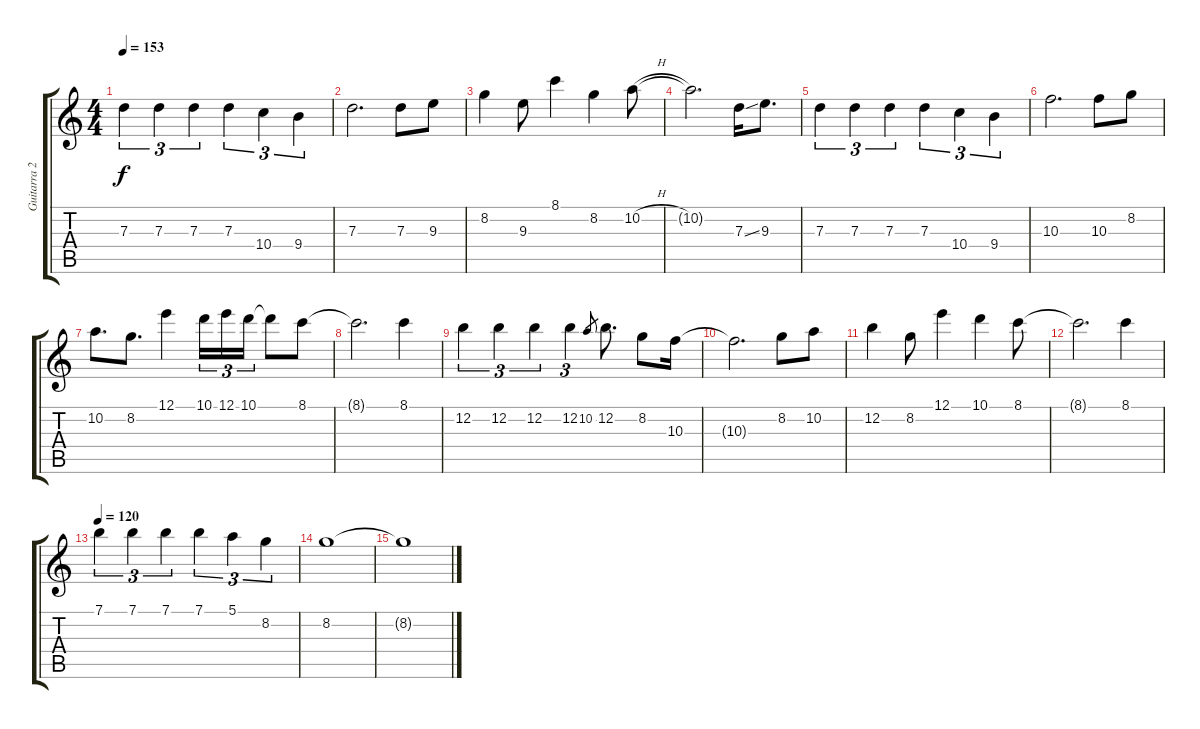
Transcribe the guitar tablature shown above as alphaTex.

\track ("Guitarra 2" "Guitarra 2") {instrument distortionguitar}
\staff {score tabs}
\tuning (E4 B3 G3 D3 A2 E2) {hide}
\ts (4 4)
\tempo 153
\clef g2
\ks c
7.3.4{tu (3 2) dy f} 7.3.4{tu (3 2)} 7.3.4{tu (3 2)} 7.3.4{tu (3 2)} 10.4.4{tu (3 2)} 9.4.4{tu (3 2)} |
7.3.2{d} 7.3.8 9.3.8 |
8.2.4 9.3.8 8.1.4 8.2.4 10.2{h}.8 |
10.2{t}.2{d} 7.3{ss}.16 9.3.8{d} |
7.3.4{tu (3 2)} 7.3.4{tu (3 2)} 7.3.4{tu (3 2)} 7.3.4{tu (3 2)} 10.4.4{tu (3 2)} 9.4.4{tu (3 2)} |
10.3.2{d} 10.3.8 8.2.8 |
10.2.8{d} 8.2.8{d} 12.1.4 10.1.16{tu (3 2)} 12.1.16{tu (3 2)} 10.1.16{tu (3 2)} 10.1{t}.8 8.1.8 |
8.1{t}.2{d} 8.1.4 |
12.2.4{tu (3 2)} 12.2.4{tu (3 2)} 12.2.4{tu (3 2)} 12.2.4{tu (3 2)} 10.2.8{gr} 12.2.8{d} 8.2.8 10.3.16 |
10.3{t}.2{d} 8.2.8 10.2.8 |
12.2.4 8.2.8 12.1.4 10.1.4 8.1.8 |
8.1{t}.2{d} 8.1.4 |
\tempo 120
7.1.4{tu (3 2)} 7.1.4{tu (3 2)} 7.1.4{tu (3 2)} 7.1.4{tu (3 2)} 5.1.4{tu (3 2)} 8.2.4{tu (3 2)} |
8.2.1 |
8.2{t}.1{volume 6}
